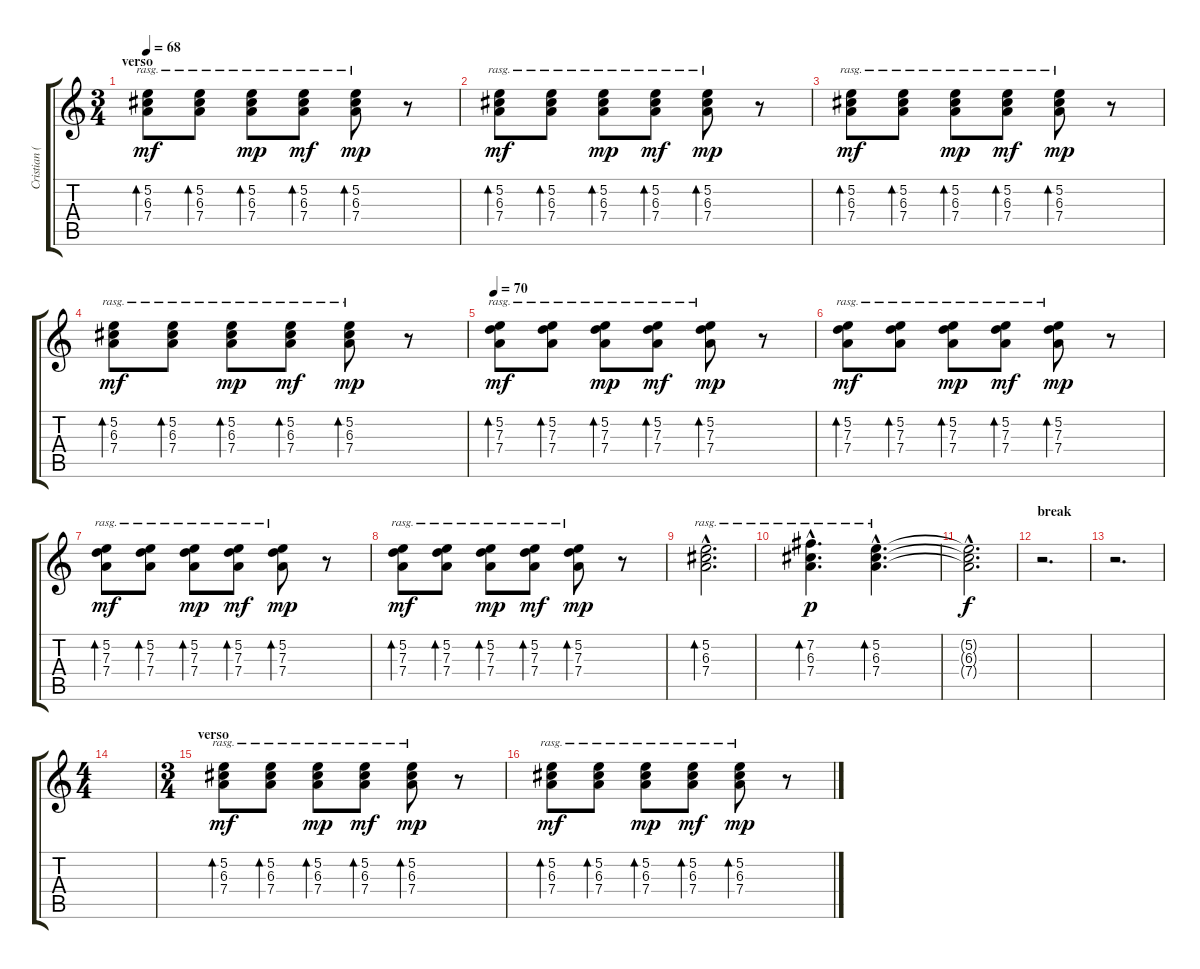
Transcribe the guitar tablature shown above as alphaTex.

\track ("Cristian (guitarra)" "Cristian (") {instrument acousticguitarsteel}
\staff {score tabs}
\tuning (E4 B3 G3 D3 A2 E2) {hide}
\ts (3 4)
\section ("" "verso")
\tempo 68
\clef g2
\ks c
(5.2 6.3 7.4).8{bd 30 rasg ii dy mf} (5.2 6.3 7.4).8{bd 30 rasg ii} (5.2 6.3 7.4).8{bd 30 rasg ii dy mp} (5.2 6.3 7.4).8{bd 30 rasg ii dy mf} (5.2 6.3 7.4).8{bd 30 rasg ii dy mp} r.8 |
(5.2 6.3 7.4).8{bd 30 rasg ii dy mf} (5.2 6.3 7.4).8{bd 30 rasg ii} (5.2 6.3 7.4).8{bd 30 rasg ii dy mp} (5.2 6.3 7.4).8{bd 30 rasg ii dy mf} (5.2 6.3 7.4).8{bd 30 rasg ii dy mp} r.8 |
(5.2 6.3 7.4).8{bd 30 rasg ii dy mf} (5.2 6.3 7.4).8{bd 30 rasg ii} (5.2 6.3 7.4).8{bd 30 rasg ii dy mp} (5.2 6.3 7.4).8{bd 30 rasg ii dy mf} (5.2 6.3 7.4).8{bd 30 rasg ii dy mp} r.8 |
(5.2 6.3 7.4).8{bd 30 rasg ii dy mf} (5.2 6.3 7.4).8{bd 30 rasg ii} (5.2 6.3 7.4).8{bd 30 rasg ii dy mp} (5.2 6.3 7.4).8{bd 30 rasg ii dy mf} (5.2 6.3 7.4).8{bd 30 rasg ii dy mp} r.8 |
\tempo 70
(5.2 7.3 7.4).8{bd 30 rasg ii dy mf} (5.2 7.3 7.4).8{bd 30 rasg ii} (5.2 7.3 7.4).8{bd 30 rasg ii dy mp} (5.2 7.3 7.4).8{bd 30 rasg ii dy mf} (5.2 7.3 7.4).8{bd 30 rasg ii dy mp} r.8 |
(5.2 7.3 7.4).8{bd 30 rasg ii dy mf} (5.2 7.3 7.4).8{bd 30 rasg ii} (5.2 7.3 7.4).8{bd 30 rasg ii dy mp} (5.2 7.3 7.4).8{bd 30 rasg ii dy mf} (5.2 7.3 7.4).8{bd 30 rasg ii dy mp} r.8 |
(5.2 7.3 7.4).8{bd 30 rasg ii dy mf} (5.2 7.3 7.4).8{bd 30 rasg ii} (5.2 7.3 7.4).8{bd 30 rasg ii dy mp} (5.2 7.3 7.4).8{bd 30 rasg ii dy mf} (5.2 7.3 7.4).8{bd 30 rasg ii dy mp} r.8 |
(5.2 7.3 7.4).8{bd 30 rasg ii dy mf} (5.2 7.3 7.4).8{bd 30 rasg ii} (5.2 7.3 7.4).8{bd 30 rasg ii dy mp} (5.2 7.3 7.4).8{bd 30 rasg ii dy mf} (5.2 7.3 7.4).8{bd 30 rasg ii dy mp} r.8 |
(5.2{hac} 6.3{hac} 7.4{hac}).2{d bd 120 rasg ii} |
(7.2{hac} 6.3{hac} 7.4{hac}).4{d bd 480 rasg ii dy p} (5.2{hac} 6.3{hac} 7.4{hac}).4{d bd 240 rasg ii} |
(5.2{hac t} 6.3{hac t} 7.4{hac t}).2{d dy f} |
\section ("" "break")
r.2{d} |
r.2{d} |
\ts (4 4)
|
\ts (3 4)
\section ("" "verso")
(5.2 6.3 7.4).8{bd 30 rasg ii dy mf} (5.2 6.3 7.4).8{bd 30 rasg ii} (5.2 6.3 7.4).8{bd 30 rasg ii dy mp} (5.2 6.3 7.4).8{bd 30 rasg ii dy mf} (5.2 6.3 7.4).8{bd 30 rasg ii dy mp} r.8 |
(5.2 6.3 7.4).8{bd 30 rasg ii dy mf} (5.2 6.3 7.4).8{bd 30 rasg ii} (5.2 6.3 7.4).8{bd 30 rasg ii dy mp} (5.2 6.3 7.4).8{bd 30 rasg ii dy mf} (5.2 6.3 7.4).8{bd 30 rasg ii dy mp} r.8
